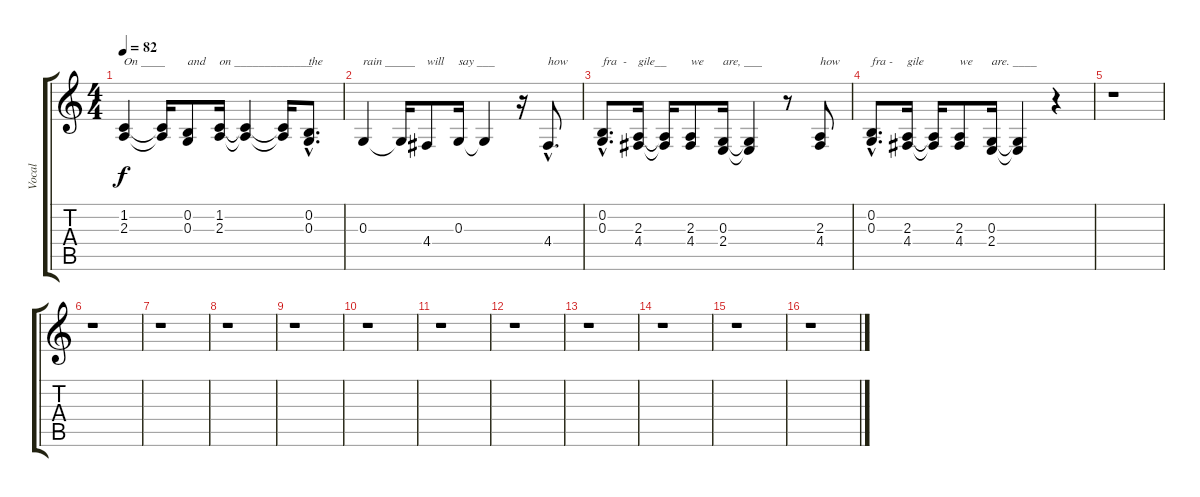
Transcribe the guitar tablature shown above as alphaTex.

\track ("Vocal" "Vocal") {instrument tuba}
\staff {score tabs}
\tuning (E4 B3 G3 D3 A2 E2) {hide}
\ts (4 4)
\tempo 82
\clef g2
\ks c
(1.2 2.3).4{txt "On ____" dy f} (1.2{t} 2.3{t}).16 (0.2 0.3).8{txt "and"} (1.2 2.3).16{txt "on _____________"} (1.2{t} 2.3{t}).4 (1.2{t} 2.3{t}).16 (0.2{hac} 0.3{hac}).8{d txt "the"} |
0.3.4{txt "rain _____"} 0.3{t}.16 4.4.8{txt "will"} 0.3.16{txt "say ___"} 0.3{t}.4 r.16 4.4{hac}.8{d txt "how"} |
(0.2{hac} 0.3{hac}).8{d txt "fra  -"} (2.3 4.4).16{txt "gile__"} (2.3{t} 4.4{t}).16 (2.3 4.4).8{txt "we"} (0.3 2.4).16{txt "are, ___"} (0.3{t} 2.4{t}).4 r.8 (2.3 4.4).8{txt "how"} |
(0.2{hac} 0.3{hac}).8{d txt "fra -"} (2.3 4.4).16{txt "gile"} (2.3{t} 4.4{t}).16 (2.3 4.4).8{txt "we"} (0.3 2.4).16{txt "are. ____"} (0.3{t} 2.4{t}).4 r.4 |
r.1 |
r.1 |
r.1 |
r.1 |
r.1 |
r.1 |
r.1 |
r.1 |
r.1 |
r.1 |
r.1 |
r.1
